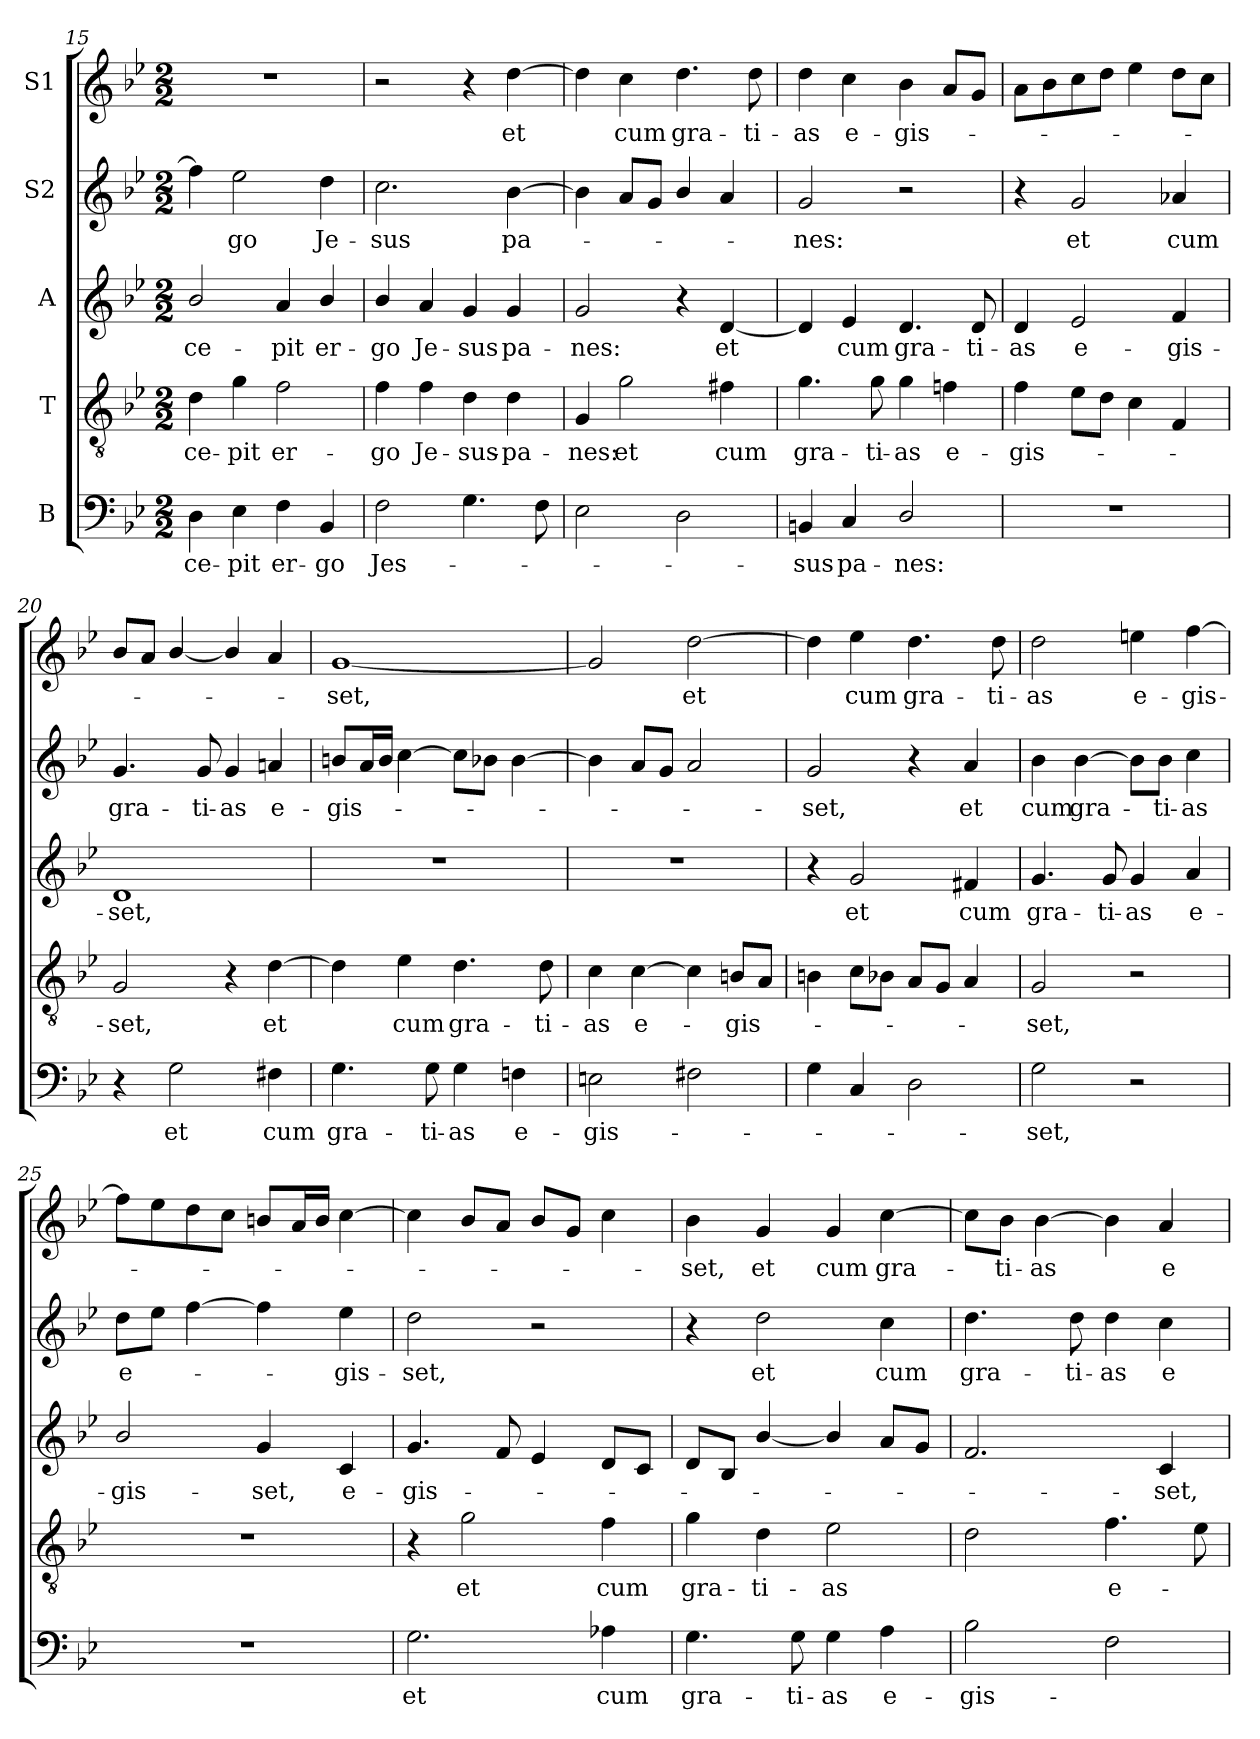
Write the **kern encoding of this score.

**kern	**text	**kern	**text	**kern	**text	**kern	**text	**kern	**text
*part5	*part5	*part4	*part4	*part3	*part3	*part2	*part2	*part1	*part1
*staff5	*staff5	*staff4	*staff4	*staff3	*staff3	*staff2	*staff2	*staff1	*staff1
*I"B	*	*I"T	*	*I"A	*	*I"S2	*	*I"S1	*
*clefF4	*	*clefGv2	*	*clefG2	*	*clefG2	*	*clefG2	*
*k[b-e-]	*	*k[b-e-]	*	*k[b-e-]	*	*k[b-e-]	*	*k[b-e-]	*
*B-:	*	*B-:	*	*B-:	*	*B-:	*	*B-:	*
*M2/2	*	*M2/2	*	*M2/2	*	*M2/2	*	*M2/2	*
=15	=15	=15	=15	=15	=15	=15	=15	=15	=15
!	!LO:LY:b	!	!LO:LY:b	!	!LO:LY:b	!	!	!	!
4D\	-ce-	4d\	-ce-	2b-/	-ce-	4ff\]	.	1r	.
!	!LO:LY:b	!	!LO:LY:b	!	!	!	!LO:LY:b	!	!
4E-\	-pit	4g\	-pit	.	.	2ee-\	-go	.	.
!	!LO:LY:b	!	!LO:LY:b	!	!LO:LY:b	!	!	!	!
4F\	er-	2f\	er-	4a/	-pit	.	.	.	.
!	!LO:LY:b	!	!	!	!LO:LY:b	!	!LO:LY:b	!	!
4BB-/	-go	.	.	4b-/	er-	4dd\	Je-	.	.
=16	=16	=16	=16	=16	=16	=16	=16	=16	=16
!	!LO:LY:b	!	!LO:LY:b	!	!LO:LY:b	!	!LO:LY:b	!	!
2F\	Jes-	4f\	-go	4b-/	-go	2.cc\	-sus	2r	.
!	!	!	!LO:LY:b	!	!LO:LY:b	!	!	!	!
.	.	4f\	Je-	4a/	Je-	.	.	.	.
!	!	!	!LO:LY:b	!	!LO:LY:b	!	!	!	!
4.G\	.	4d\	-sus-	4g/	-sus	.	.	4r	.
!	!	!	!LO:LY:b	!	!LO:LY:b	!	!LO:LY:b	!	!LO:LY:b
.	.	4d\	-pa-	4g/	pa-	[4b-\	pa-	[4dd\	et
8F\	.	.	.	.	.	.	.	.	.
=17	=17	=17	=17	=17	=17	=17	=17	=17	=17
!	!	!	!LO:LY:b	!	!LO:LY:b	!	!	!	!
2E-\	.	4G/	-nes:	2g/	-nes:	4b-\]	.	4dd\]	.
!	!	!	!LO:LY:b	!	!	!	!	!	!LO:LY:b
.	.	2g\	et	.	.	8a/L	.	4cc\	cum
.	.	.	.	.	.	8g/J	.	.	.
!	!	!	!	!	!	!	!	!	!LO:LY:b
2D\	.	.	.	4r	.	4b-/	.	4.dd\	gra-
!	!	!	!LO:LY:b	!	!LO:LY:b	!	!	!	!
.	.	4f#X\	cum	[4d/	et	4a/	.	.	.
!	!	!	!	!	!	!	!	!	!LO:LY:b
.	.	.	.	.	.	.	.	8dd\	-ti-
=18	=18	=18	=18	=18	=18	=18	=18	=18	=18
!	!LO:LY:b	!	!LO:LY:b	!	!	!	!LO:LY:b	!	!LO:LY:b
4BBn/	-sus	4.g\	gra-	4d/]	.	2g/	-nes:	4dd\	-as
!	!LO:LY:b	!	!	!	!LO:LY:b	!	!	!	!LO:LY:b
4C/	pa-	.	.	4e-/	cum	.	.	4cc\	e-
!	!	!	!LO:LY:b	!	!	!	!	!	!
.	.	8g\	-ti-	.	.	.	.	.	.
!	!LO:LY:b	!	!LO:LY:b	!	!LO:LY:b	!	!	!	!LO:LY:b
2D/	-nes:	4g\	-as	4.d/	gra-	2r	.	4b-\	-gis-
!	!	!	!LO:LY:b	!	!	!	!	!	!
.	.	4fn\	e-	.	.	.	.	8a/L	.
!	!	!	!	!	!LO:LY:b	!	!	!	!
.	.	.	.	8d/	-ti-	.	.	8g/J	.
=19	=19	=19	=19	=19	=19	=19	=19	=19	=19
!	!	!	!LO:LY:b	!	!LO:LY:b	!	!	!	!
1r	.	4f\	-gis-	4d/	-as	4r	.	8a\L	.
.	.	.	.	.	.	.	.	8b-\	.
!	!	!	!	!	!LO:LY:b	!	!LO:LY:b	!	!
.	.	8e-\L	.	2e-/	e-	2g/	et	8cc\	.
.	.	8d\J	.	.	.	.	.	8dd\J	.
.	.	4c\	.	.	.	.	.	4ee-\	.
!	!	!	!	!	!LO:LY:b	!	!LO:LY:b	!	!
.	.	4F/	.	4f/	-gis-	4a-X/	cum	8dd\L	.
.	.	.	.	.	.	.	.	8cc\J	.
=20	=20	=20	=20	=20	=20	=20	=20	=20	=20
!	!	!	!LO:LY:b	!	!LO:LY:b	!	!LO:LY:b	!	!
4r	.	2G/	-set,	1d/	-set,	4.g/	gra-	8b-/L	.
.	.	.	.	.	.	.	.	8a/J	.
!	!LO:LY:b	!	!	!	!	!	!	!	!
2G\	et	.	.	.	.	.	.	[4b-/	.
!	!	!	!	!	!	!	!LO:LY:b	!	!
.	.	.	.	.	.	8g/	-ti-	.	.
!	!	!	!	!	!	!	!LO:LY:b	!	!
.	.	4r	.	.	.	4g/	-as	4b-/]	.
!	!LO:LY:b	!	!LO:LY:b	!	!	!	!LO:LY:b	!	!
4F#X\	cum	[4d\	et	.	.	4an/	e-	4a/	.
=21	=21	=21	=21	=21	=21	=21	=21	=21	=21
!	!LO:LY:b	!	!	!	!	!	!LO:LY:b	!	!LO:LY:b
4.G\	gra-	4d\]	.	1r	.	8bn/L	-gis-	[1g/	-set,
.	.	.	.	.	.	16a/L	.	.	.
.	.	.	.	.	.	16b/JJ	.	.	.
!	!	!	!LO:LY:b	!	!	!	!	!	!
.	.	4e-\	cum	.	.	[4cc\	.	.	.
!	!LO:LY:b	!	!	!	!	!	!	!	!
8G\	-ti-	.	.	.	.	.	.	.	.
!	!LO:LY:b	!	!LO:LY:b	!	!	!	!	!	!
4G\	-as	4.d\	gra-	.	.	8cc\L]	.	.	.
.	.	.	.	.	.	8b-\J	.	.	.
!	!LO:LY:b	!	!	!	!	!	!	!	!
4Fn\	e-	.	.	.	.	[4b-\	.	.	.
!	!	!	!LO:LY:b	!	!	!	!	!	!
.	.	8d\	-ti-	.	.	.	.	.	.
=22	=22	=22	=22	=22	=22	=22	=22	=22	=22
!	!LO:LY:b	!	!LO:LY:b	!	!	!	!	!	!
2En\	-gis-	4c\	-as	1r	.	4b-\]	.	2g/]	.
!	!	!	!LO:LY:b	!	!	!	!	!	!
.	.	[4c\	e-	.	.	8a/L	.	.	.
.	.	.	.	.	.	8g/J	.	.	.
!	!	!	!	!	!	!	!	!	!LO:LY:b
2F#X\	.	4c\]	.	.	.	2a/	.	[2dd\	et
!	!	!	!LO:LY:b	!	!	!	!	!	!
.	.	8Bn/L	-gis-	.	.	.	.	.	.
.	.	8A/J	.	.	.	.	.	.	.
=23	=23	=23	=23	=23	=23	=23	=23	=23	=23
!	!	!	!	!	!	!	!LO:LY:b	!	!
4G\	.	4Bn\	.	4r	.	2g/	-set,	4dd\]	.
!	!	!	!	!	!LO:LY:b	!	!	!	!LO:LY:b
4C/	.	8c\L	.	2g/	et	.	.	4ee-\	cum
.	.	8B-\J	.	.	.	.	.	.	.
!	!	!	!	!	!	!	!	!	!LO:LY:b
2D\	.	8A/L	.	.	.	4r	.	4.dd\	gra-
.	.	8G/J	.	.	.	.	.	.	.
!	!	!	!	!	!LO:LY:b	!	!LO:LY:b	!	!
.	.	4A/	.	4f#X/	cum	4a/	et	.	.
!	!	!	!	!	!	!	!	!	!LO:LY:b
.	.	.	.	.	.	.	.	8dd\	-ti-
=24	=24	=24	=24	=24	=24	=24	=24	=24	=24
!	!LO:LY:b	!	!LO:LY:b	!	!LO:LY:b	!	!LO:LY:b	!	!LO:LY:b
2G\	-set,	2G/	-set,	4.g/	gra-	4b-\	cum	2dd\	-as
!	!	!	!	!	!	!	!LO:LY:b	!	!
.	.	.	.	.	.	[4b-\	gra-	.	.
!	!	!	!	!	!LO:LY:b	!	!	!	!
.	.	.	.	8g/	-ti-	.	.	.	.
!	!	!	!	!	!LO:LY:b	!	!	!	!LO:LY:b
2r	.	2r	.	4g/	-as	8b-\L]	.	4een\	e-
!	!	!	!	!	!	!	!LO:LY:b	!	!
.	.	.	.	.	.	8b-\J	-ti-	.	.
!	!	!	!	!	!LO:LY:b	!	!LO:LY:b	!	!LO:LY:b
.	.	.	.	4a/	e-	4cc\	-as	[4ff\	-gis-
=25	=25	=25	=25	=25	=25	=25	=25	=25	=25
!	!	!	!	!	!LO:LY:b	!	!LO:LY:b	!	!
1r	.	1r	.	2b-/	-gis-	8dd\L	e-	8ff\L]	.
.	.	.	.	.	.	8ee-\J	.	8ee-\	.
.	.	.	.	.	.	[4ff\	.	8dd\	.
.	.	.	.	.	.	.	.	8cc\J	.
!	!	!	!	!	!LO:LY:b	!	!	!	!
.	.	.	.	4g/	-set,	4ff\]	.	8bn/L	.
.	.	.	.	.	.	.	.	16a/L	.
.	.	.	.	.	.	.	.	16b/JJ	.
!	!	!	!	!	!LO:LY:b	!	!LO:LY:b	!	!
.	.	.	.	4c/	e-	4ee-\	-gis-	[4cc\	.
=26	=26	=26	=26	=26	=26	=26	=26	=26	=26
!	!LO:LY:b	!	!	!	!LO:LY:b	!	!LO:LY:b	!	!
2.G\	et	4r	.	4.g/	-gis-	2dd\	-set,	4cc\]	.
!	!	!	!LO:LY:b	!	!	!	!	!	!
.	.	2g\	et	.	.	.	.	8b-/L	.
.	.	.	.	8f/	.	.	.	8a/J	.
.	.	.	.	4e-/	.	2r	.	8b-/L	.
.	.	.	.	.	.	.	.	8g/J	.
!	!LO:LY:b	!	!LO:LY:b	!	!	!	!	!	!
4A-X\	cum	4f\	cum	8d/L	.	.	.	4cc\	.
.	.	.	.	8c/J	.	.	.	.	.
=27	=27	=27	=27	=27	=27	=27	=27	=27	=27
!	!LO:LY:b	!	!LO:LY:b	!	!	!	!	!	!LO:LY:b
4.G\	gra-	4g\	gra-	8d/L	.	4r	.	4b-\	-set,
.	.	.	.	8B-/J	.	.	.	.	.
!	!	!	!LO:LY:b	!	!	!	!LO:LY:b	!	!LO:LY:b
.	.	4d\	-ti-	[4b-/	.	2dd\	et	4g/	et
!	!LO:LY:b	!	!	!	!	!	!	!	!
8G\	-ti-	.	.	.	.	.	.	.	.
!	!LO:LY:b	!	!LO:LY:b	!	!	!	!	!	!LO:LY:b
4G\	-as	2e-\	-as	4b-/]	.	.	.	4g/	cum
!	!LO:LY:b	!	!	!	!	!	!LO:LY:b	!	!LO:LY:b
4A\	e-	.	.	8a/L	.	4cc\	cum	[4cc\	gra-
.	.	.	.	8g/J	.	.	.	.	.
=28	=28	=28	=28	=28	=28	=28	=28	=28	=28
!	!LO:LY:b	!	!	!	!	!	!LO:LY:b	!	!
2B-\	-gis-	2d\	.	2.f/	.	4.dd\	gra-	8cc\L]	.
!	!	!	!	!	!	!	!	!	!LO:LY:b
.	.	.	.	.	.	.	.	8b-\J	-ti-
!	!	!	!	!	!	!	!	!	!LO:LY:b
.	.	.	.	.	.	.	.	[4b-\	-as
!	!	!	!	!	!	!	!LO:LY:b	!	!
.	.	.	.	.	.	8dd\	-ti-	.	.
!	!	!	!LO:LY:b	!	!	!	!LO:LY:b	!	!
2F\	.	4.f\	e-	.	.	4dd\	-as	4b-\]	.
!	!	!	!	!	!LO:LY:b	!	!LO:LY:b	!	!LO:LY:b
.	.	.	.	4c/	-set,	4cc\	e-	4a/	e-
.	.	8e-\	.	.	.	.	.	.	.
=	=	=	=	=	=	=	=	=	=
*-	*-	*-	*-	*-	*-	*-	*-	*-	*-
